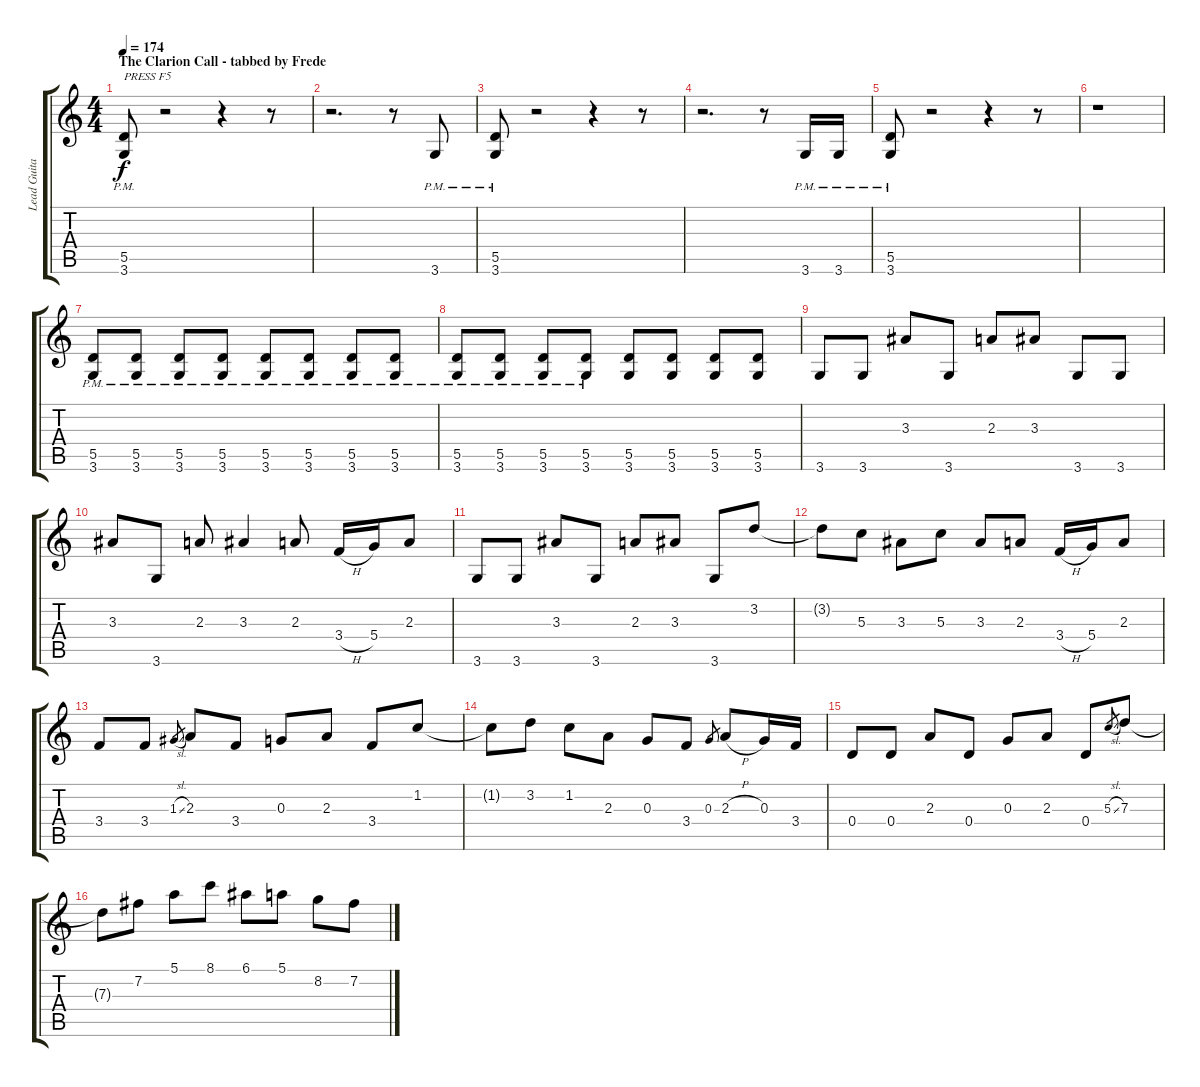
\track ("Lead Guitar/Rythm Guitar" "Lead Guita") {instrument distortionguitar}
\staff {score tabs}
\tuning (E4 B3 G3 D3 A2 E2) {hide}
\ts (4 4)
\section ("" "The Clarion Call - tabbed by Frede")
\tempo 174
\clef g2
\ks c
(5.5{pm} 3.6{pm}).8{txt "PRESS F5" dy f instrument distortionguitar} r.2 r.4 r.8 |
r.2{d} r.8 3.6{pm}.8 |
(5.5{pm} 3.6{pm}).8 r.2 r.4 r.8 |
r.2{d} r.8 3.6{pm}.16 3.6{pm}.16 |
(5.5{pm} 3.6{pm}).8 r.2 r.4 r.8 |
r.1 |
(5.5{pm} 3.6{pm}).8 (5.5{pm} 3.6{pm}).8 (5.5{pm} 3.6{pm}).8 (5.5{pm} 3.6{pm}).8 (5.5{pm} 3.6{pm}).8 (5.5{pm} 3.6{pm}).8 (5.5{pm} 3.6{pm}).8 (5.5{pm} 3.6{pm}).8 |
(5.5{pm} 3.6{pm}).8 (5.5{pm} 3.6{pm}).8 (5.5{pm} 3.6{pm}).8 (5.5{pm} 3.6{pm}).8 (5.5 3.6).8 (5.5 3.6).8 (5.5 3.6).8 (5.5 3.6).8 |
3.6.8{instrument overdrivenguitar} 3.6.8 3.3.8 3.6.8 2.3.8 3.3.8 3.6.8 3.6.8 |
3.3.8 3.6.8 2.3.8 3.3.4 2.3.8 3.4{h}.16 5.4.16 2.3.8 |
3.6.8 3.6.8 3.3.8 3.6.8 2.3.8 3.3.8 3.6.8 3.2.8 |
3.2{t}.8 5.3.8 3.3.8 5.3.8 3.3.8 2.3.8 3.4{h}.16 5.4.16 2.3.8 |
3.4.8 3.4.8 1.3{sl}.8{gr} 2.3.8 3.4.8 0.3.8 2.3.8 3.4.8 1.2.8 |
1.2{t}.8 3.2.8 1.2.8 2.3.8 0.3.8 3.4.8 0.3.8{gr} 2.3{h}.8 0.3.16 3.4.16 |
0.4.8 0.4.8 2.3.8 0.4.8 0.3.8 2.3.8 0.4.8 5.3{sl}.8{gr} 7.3.8 |
7.3{t}.8 7.2.8 5.1.8 8.1.8 6.1.8 5.1.8 8.2.8 7.2.8
